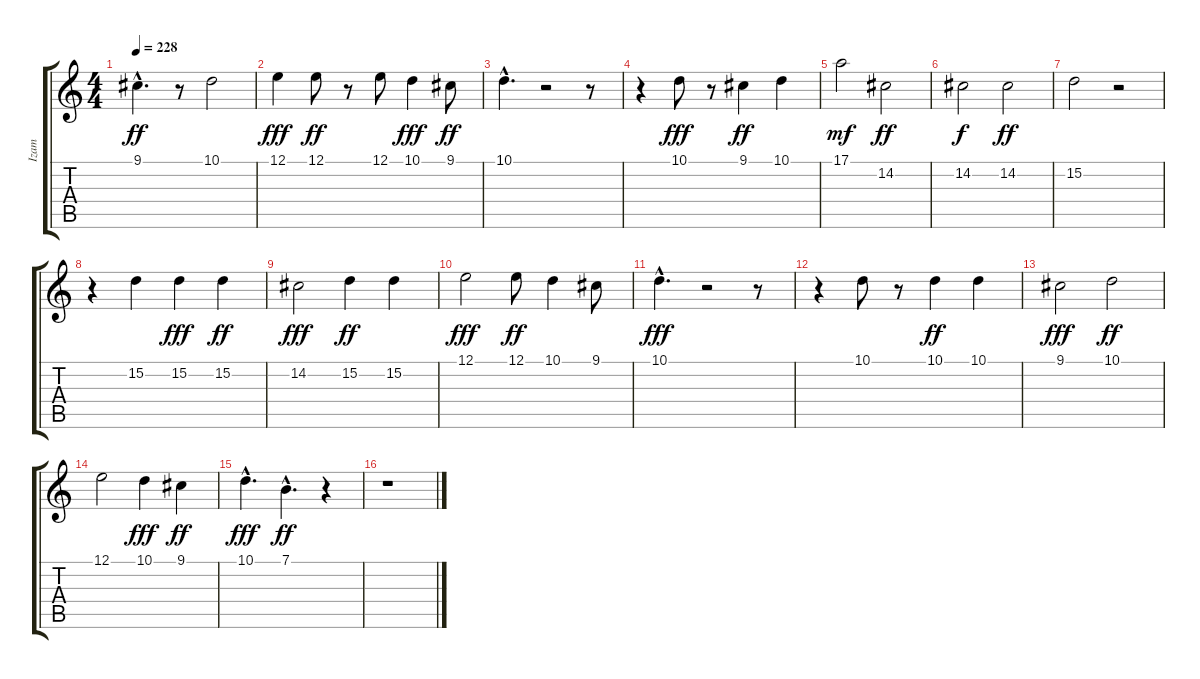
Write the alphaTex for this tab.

\track ("Izam" "Izam") {instrument oboe}
\staff {score tabs}
\tuning (E4 B3 G3 D3 A2 E2) {hide}
\ts (4 4)
\tempo 228
\clef g2
\ks c
9.1{hac}.4{d dy ff} r.8 10.1.2 |
12.1.4{dy fff} 12.1.8{dy ff} r.8 12.1.8 10.1.4{dy fff} 9.1.8{dy ff} |
10.1{hac}.4{d} r.2 r.8 |
r.4 10.1.8{dy fff} r.8 9.1.4{dy ff} 10.1.4 |
17.1.2{dy mf instrument clarinet} 14.2.2{dy ff instrument oboe} |
14.2.2{dy f} 14.2.2{dy ff} |
15.2.2 r.2 |
r.4 15.2.4 15.2.4{dy fff} 15.2.4{dy ff} |
14.2.2{dy fff} 15.2.4{dy ff} 15.2.4 |
12.1.2{dy fff} 12.1.8{dy ff} 10.1.4 9.1.8 |
10.1{hac}.4{d dy fff} r.2 r.8 |
r.4 10.1.8 r.8 10.1.4{dy ff} 10.1.4 |
9.1.2{dy fff} 10.1.2{dy ff} |
12.1.2 10.1.4{dy fff} 9.1.4{dy ff} |
10.1{hac}.4{d dy fff} 7.1{hac}.4{d dy ff} r.4 |
r.1
